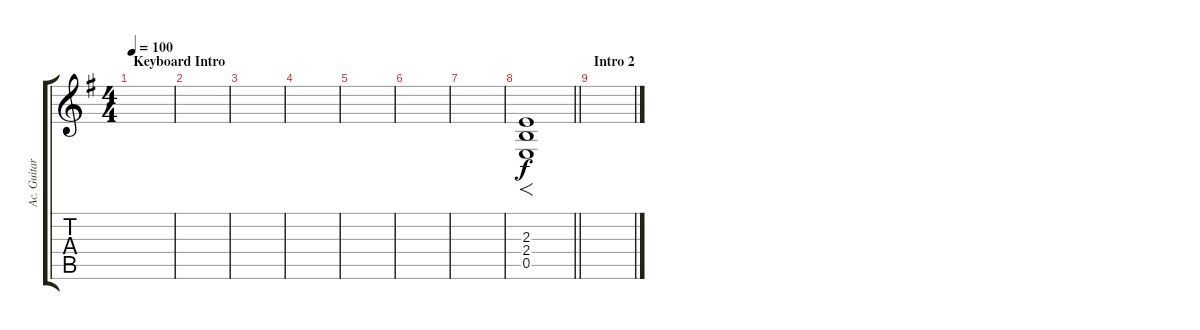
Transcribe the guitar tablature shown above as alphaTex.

\track ("Ac. Guitar" "Ac. Guitar") {instrument acousticguitarsteel}
\staff {score tabs}
\tuning (B3 Gb3 D3 A2 E2 B1) {hide}
\ts (4 4)
\section ("" "Keyboard Intro")
\tempo 100
\clef g2
\ks eminor
|
|
|
|
|
|
|
\barLineRight lightlight
(2.3 2.4 0.5).1{f volume 16 balance 13 instrument distortionguitar} |
\section ("" "Intro 2")
